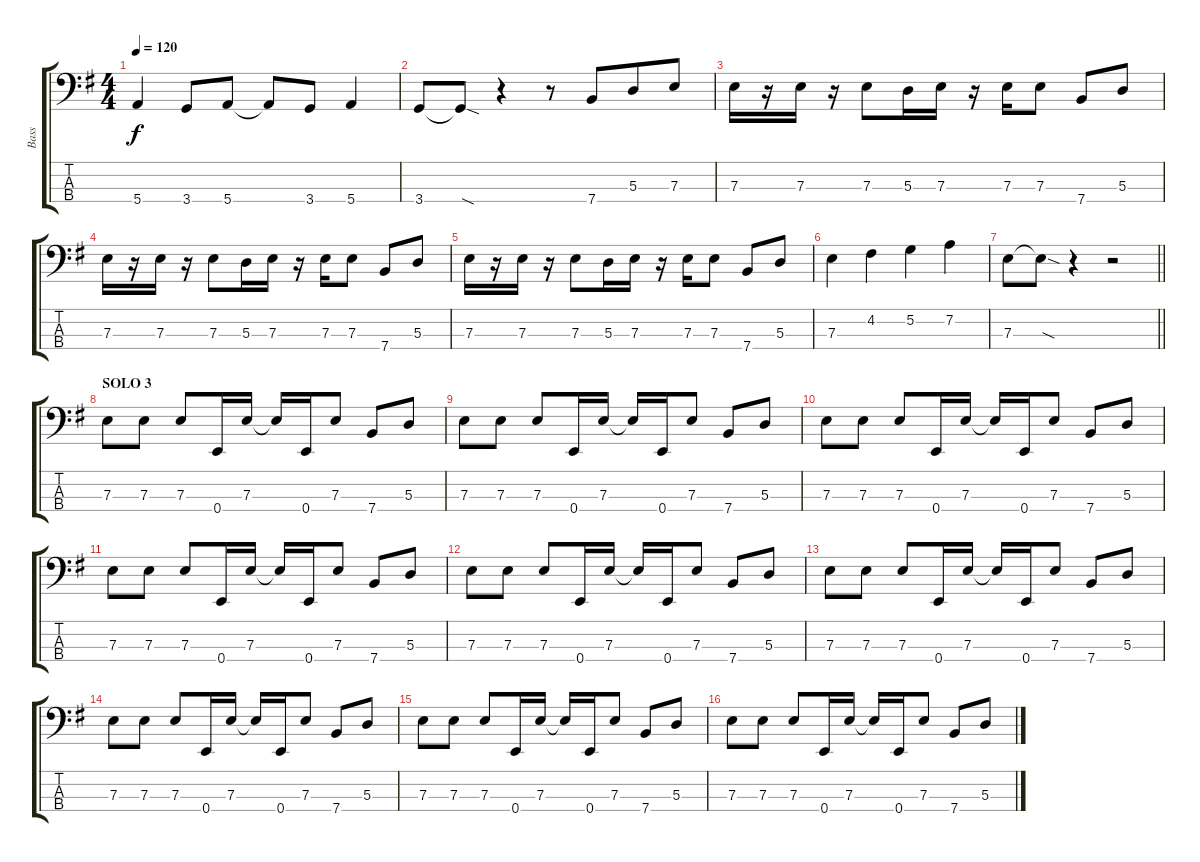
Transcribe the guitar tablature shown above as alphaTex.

\track ("Bass" "Bass") {instrument electricbassfinger}
\staff {score tabs}
\tuning (G2 D2 A1 E1) {hide}
\ts (4 4)
\tempo 120
\clef f4
\ks eminor
5.4.4{dy f} 3.4.8 5.4.8 5.4{t}.8 3.4.8 5.4.4 |
3.4.8 3.4{sod t}.8 r.4 r.8 7.4.8{beam merge} 5.3.8 7.3.8 |
7.3.16 r.16 7.3.16 r.16 7.3.8 5.3.16 7.3.16 r.16 7.3.16 7.3.8 7.4.8 5.3.8 |
7.3.16 r.16 7.3.16 r.16 7.3.8 5.3.16 7.3.16 r.16 7.3.16 7.3.8 7.4.8 5.3.8 |
7.3.16 r.16 7.3.16 r.16 7.3.8 5.3.16 7.3.16 r.16 7.3.16 7.3.8 7.4.8 5.3.8 |
7.3.4 4.2.4 5.2.4 7.2.4 |
\barLineRight lightlight
7.3.8 7.3{sod t}.8 r.4 r.2 |
\section ("" "SOLO 3")
7.3.8 7.3.8 7.3.8 0.4.16 7.3.16 7.3{t}.16 0.4.16 7.3.8 7.4.8 5.3.8 |
7.3.8 7.3.8 7.3.8 0.4.16 7.3.16 7.3{t}.16 0.4.16 7.3.8 7.4.8 5.3.8 |
7.3.8 7.3.8 7.3.8 0.4.16 7.3.16 7.3{t}.16 0.4.16 7.3.8 7.4.8 5.3.8 |
7.3.8 7.3.8 7.3.8 0.4.16 7.3.16 7.3{t}.16 0.4.16 7.3.8 7.4.8 5.3.8 |
7.3.8 7.3.8 7.3.8 0.4.16 7.3.16 7.3{t}.16 0.4.16 7.3.8 7.4.8 5.3.8 |
7.3.8 7.3.8 7.3.8 0.4.16 7.3.16 7.3{t}.16 0.4.16 7.3.8 7.4.8 5.3.8 |
7.3.8 7.3.8 7.3.8 0.4.16 7.3.16 7.3{t}.16 0.4.16 7.3.8 7.4.8 5.3.8 |
7.3.8 7.3.8 7.3.8 0.4.16 7.3.16 7.3{t}.16 0.4.16 7.3.8 7.4.8 5.3.8 |
7.3.8 7.3.8 7.3.8 0.4.16 7.3.16 7.3{t}.16 0.4.16 7.3.8 7.4.8 5.3.8
